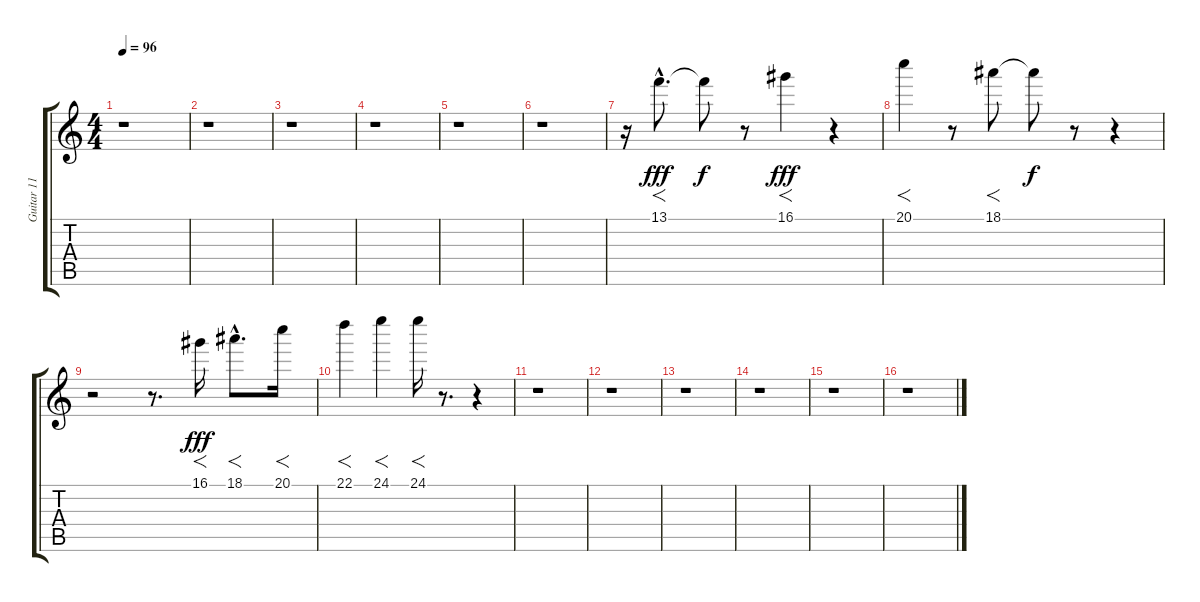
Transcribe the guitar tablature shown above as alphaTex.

\track ("Guitar 11" "Guitar 11") {instrument distortionguitar}
\staff {score tabs}
\tuning (E4 B3 G3 D3 A2 E2) {hide}
\ts (4 4)
\tempo 96
\clef g2
\ks c
r.1{dy fff} |
r.1 |
r.1 |
r.1 |
r.1 |
r.1 |
r.16 13.1{hac}.8{f d} 13.1{t}.8{dy f} r.8 16.1.4{f dy fff} r.4 |
20.1.4{f} r.8 18.1.8{f} 18.1{t}.8{dy f} r.8 r.4 |
r.2 r.8{d} 16.1.16{f dy fff} 18.1{hac}.8{f d} 20.1.16{f} |
22.1.4{f} 24.1.4{f} 24.1.16{f} r.8{d} r.4 |
r.1 |
r.1 |
r.1 |
r.1 |
r.1 |
r.1
